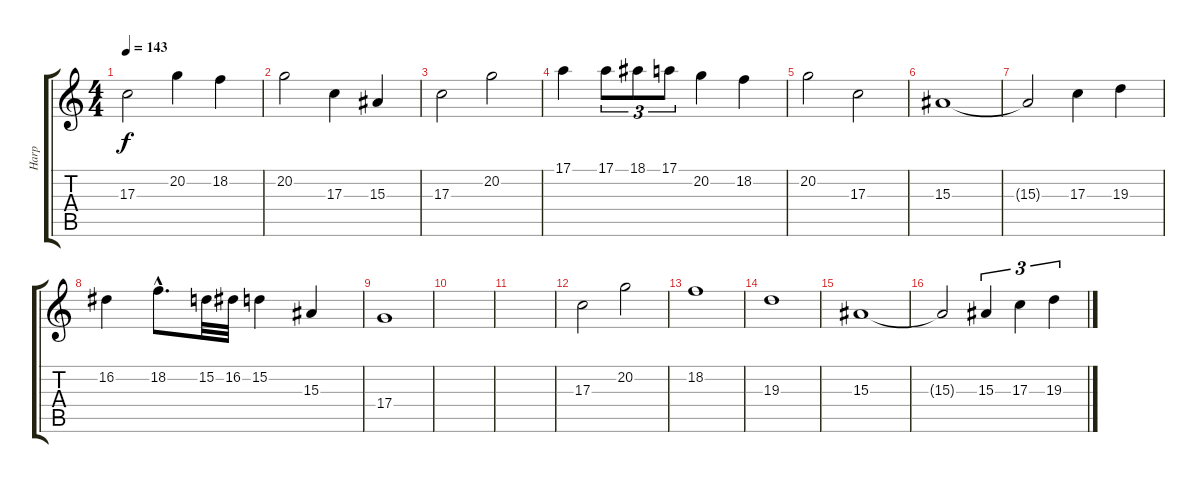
\track ("Harp" "Harp") {instrument orchestralharp}
\staff {score tabs}
\tuning (E4 B3 G3 D3 A2 E2) {hide}
\ts (4 4)
\tempo 143
\clef g2
\ks c
17.3.2{dy f} 20.2.4 18.2.4 |
20.2.2 17.3.4 15.3.4 |
17.3.2 20.2.2 |
17.1.4 17.1.8{tu (3 2)} 18.1.8{tu (3 2)} 17.1.8{tu (3 2)} 20.2.4 18.2.4 |
20.2.2 17.3.2 |
15.3.1 |
15.3{t}.2 17.3.4 19.3.4 |
16.2.4 18.2{hac}.8{d} 15.2.32 16.2.32 15.2.4 15.3.4 |
17.4.1 |
|
|
17.3.2 20.2.2 |
18.2.1 |
19.3.1 |
15.3.1 |
15.3{t}.2 15.3.4{tu (3 2)} 17.3.4{tu (3 2)} 19.3.4{tu (3 2)}
